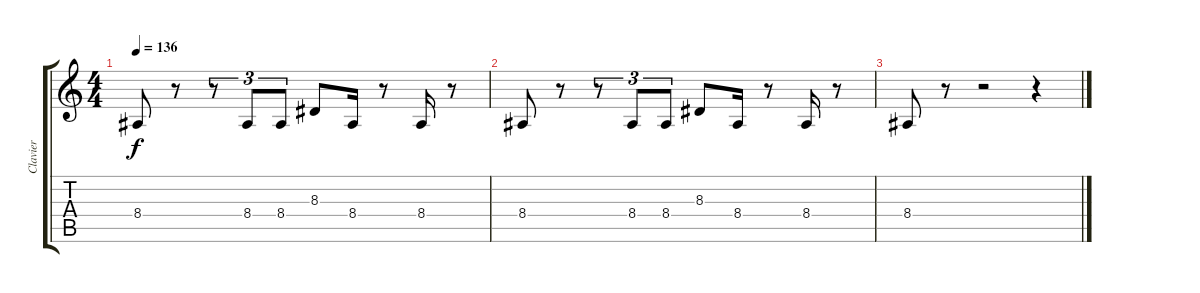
\track ("Clavier" "Clavier") {instrument synthstrings1}
\staff {score tabs}
\tuning (E4 B3 G3 D3 A2 E2) {hide}
\ts (4 4)
\tempo 136
\clef g2
\ks c
8.4.8{dy f} r.8 r.8{tu (3 2)} 8.4.8{tu (3 2)} 8.4.8{tu (3 2)} 8.3.8 8.4.16 r.8 8.4.16 r.8 |
8.4.8 r.8 r.8{tu (3 2)} 8.4.8{tu (3 2)} 8.4.8{tu (3 2)} 8.3.8 8.4.16 r.8 8.4.16 r.8 |
8.4.8 r.8 r.2 r.4
